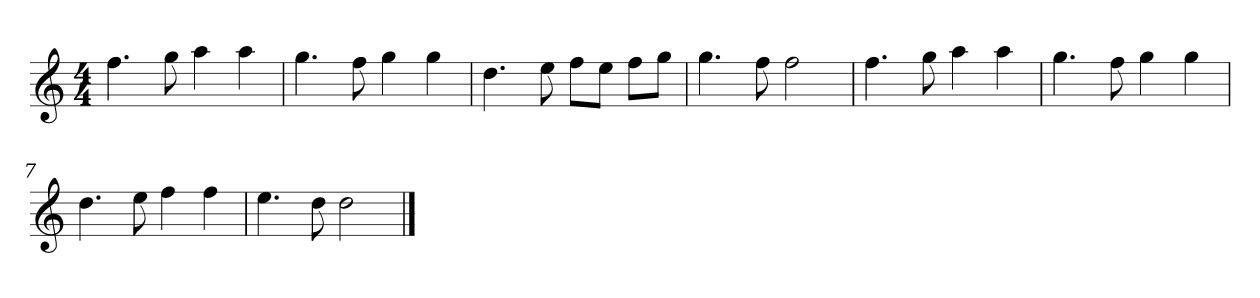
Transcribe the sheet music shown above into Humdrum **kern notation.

**kern
*part1
*staff1
*k[]
*M4/4
*MM120
=1
4.ff
8gg
4aa
4aa
=2
4.gg
8ff
4gg
4gg
=3
4.dd
8ee
8ffL
8eeJ
8ffL
8ggJ
=4
4.gg
8ff
2ff
=5
4.ff
8gg
4aa
4aa
=6
4.gg
8ff
4gg
4gg
=7
4.dd
8ee
4ff
4ff
=8
4.ee
8dd
2dd
==
*-
